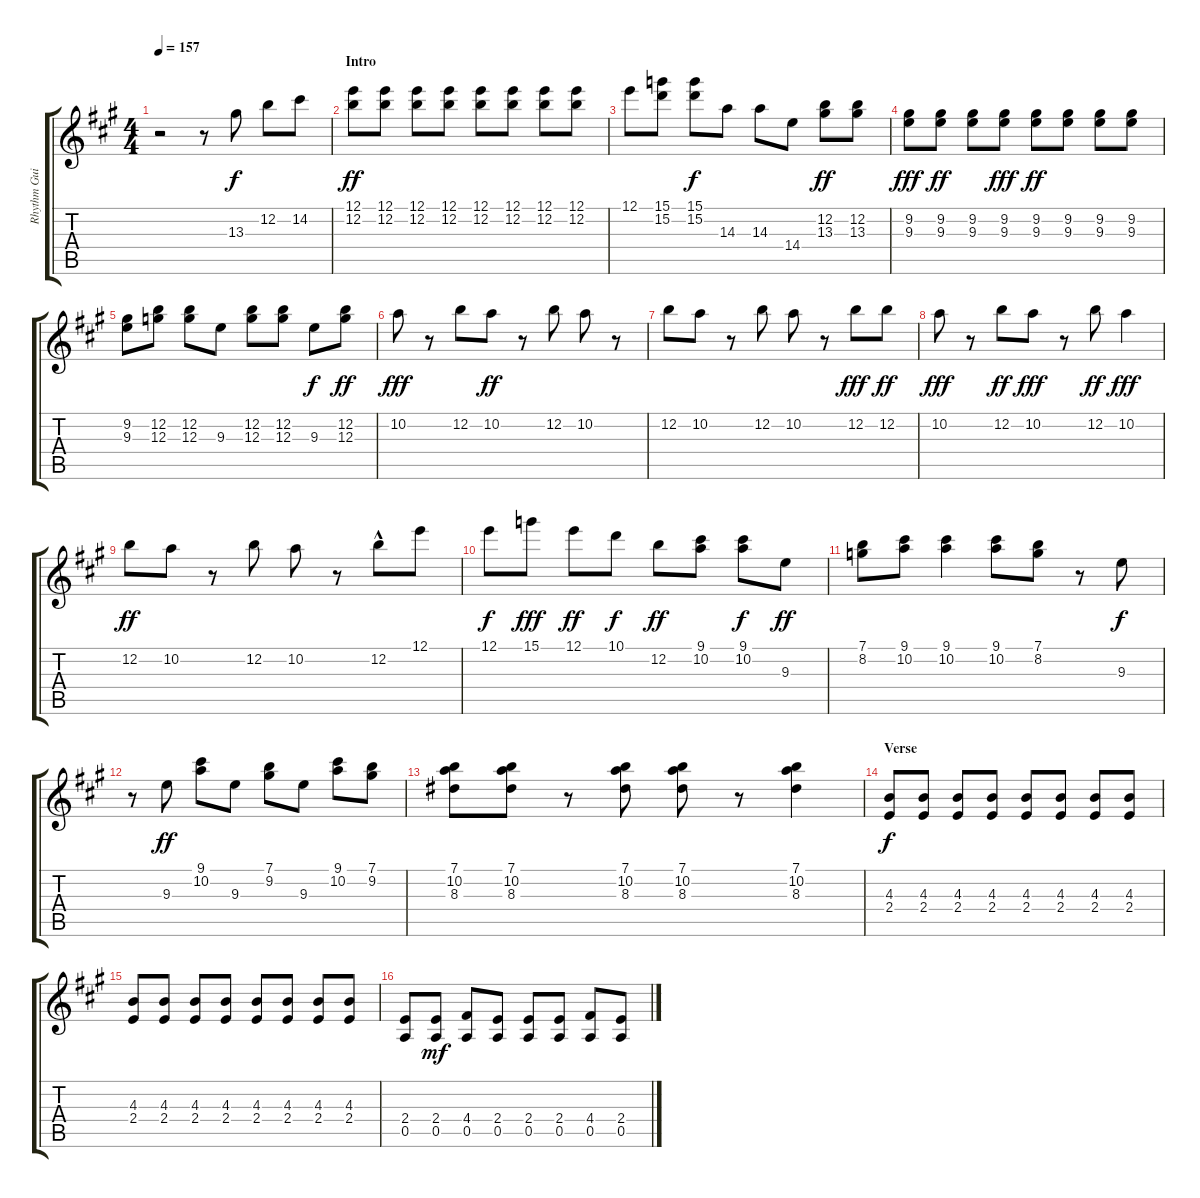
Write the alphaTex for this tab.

\track ("Rhythm Guitar" "Rhythm Gui") {instrument electricguitarclean}
\staff {score tabs}
\tuning (E4 B3 G3 D3 A2 E2) {hide}
\ts (4 4)
\tempo 157
\clef g2
\ks a
r.2{dy f volume 8 balance 12 instrument electricguitarmuted} r.8 13.3.8 12.2.8 14.2.8 |
\section ("" "Intro")
(12.1 12.2).8{dy ff} (12.1 12.2).8 (12.1 12.2).8 (12.1 12.2).8 (12.1 12.2).8 (12.1 12.2).8 (12.1 12.2).8 (12.1 12.2).8 |
12.1.8 (15.1 15.2).8 (15.1 15.2).8{dy f} 14.3.8 14.3.8 14.4.8 (12.2 13.3).8{dy ff} (12.2 13.3).8 |
(9.2 9.3).8{dy fff} (9.2 9.3).8{dy ff} (9.2 9.3).8 (9.2 9.3).8{dy fff} (9.2 9.3).8{dy ff} (9.2 9.3).8 (9.2 9.3).8 (9.2 9.3).8 |
(9.2 9.3).8 (12.2 12.3).8 (12.2 12.3).8 9.3.8 (12.2 12.3).8 (12.2 12.3).8 9.3.8{dy f} (12.2 12.3).8{dy ff} |
10.2.8{dy fff} r.8 12.2.8 10.2.8{dy ff} r.8 12.2.8 10.2.8 r.8 |
12.2.8 10.2.8 r.8 12.2.8 10.2.8 r.8 12.2.8{dy fff} 12.2.8{dy ff} |
10.2.8{dy fff} r.8 12.2.8{dy ff} 10.2.8{dy fff} r.8 12.2.8{dy ff} 10.2.4{dy fff} |
12.2.8{dy ff} 10.2.8 r.8 12.2.8 10.2.8 r.8 12.2{hac}.8 12.1.8 |
12.1.8{dy f} 15.1.8{dy fff} 12.1.8{dy ff} 10.1.8{dy f} 12.2.8{dy ff} (9.1 10.2).8 (9.1 10.2).8{dy f} 9.3.8{dy ff} |
(7.1 8.2).8 (9.1 10.2).8 (9.1 10.2).4 (9.1 10.2).8 (7.1 8.2).8 r.8 9.3.8{dy f} |
r.8 9.3.8{dy ff} (9.1 10.2).8 9.3.8 (7.1 9.2).8 9.3.8 (9.1 10.2).8 (7.1 9.2).8 |
(7.1 10.2 8.3).8 (7.1 10.2 8.3).8 r.8 (7.1 10.2 8.3).8 (7.1 10.2 8.3).8 r.8 (7.1 10.2 8.3).4 |
\section ("" "Verse")
(4.3 2.4).8{dy f volume 11 balance 8 instrument electricguitarclean} (4.3 2.4).8 (4.3 2.4).8 (4.3 2.4).8 (4.3 2.4).8 (4.3 2.4).8 (4.3 2.4).8 (4.3 2.4).8 |
(4.3 2.4).8 (4.3 2.4).8 (4.3 2.4).8 (4.3 2.4).8 (4.3 2.4).8 (4.3 2.4).8 (4.3 2.4).8 (4.3 2.4).8 |
(2.4 0.5).8 (2.4 0.5).8{dy mf} (4.4 0.5).8 (2.4 0.5).8 (2.4 0.5).8 (2.4 0.5).8 (4.4 0.5).8 (2.4 0.5).8
